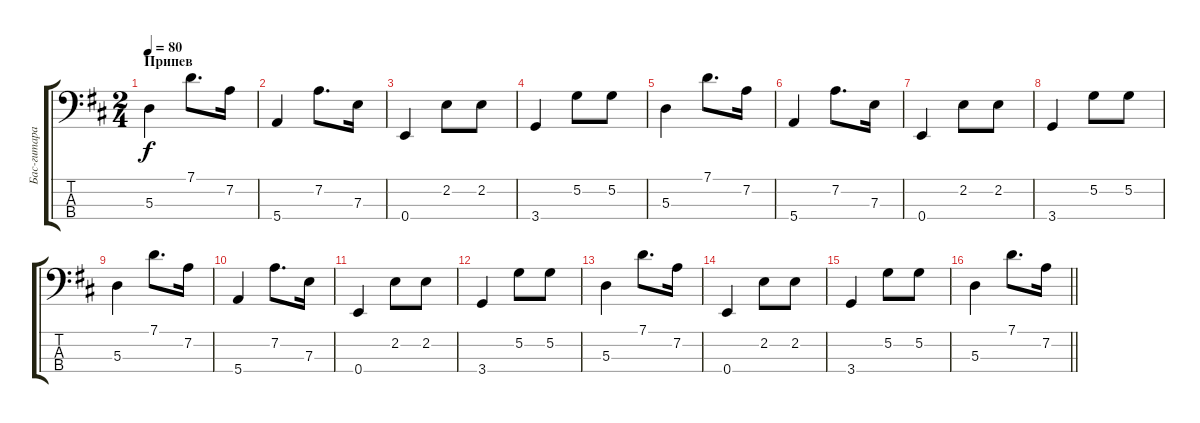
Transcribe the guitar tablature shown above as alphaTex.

\track ("Бас-гитара" "Бас-гитара") {instrument electricbassfinger}
\staff {score tabs}
\tuning (G2 D2 A1 E1) {hide}
\ts (2 4)
\section ("" "Припев")
\tempo 80
\clef f4
\ks d
5.3.4{dy f} 7.1.8{d} 7.2.16 |
5.4.4 7.2.8{d} 7.3.16 |
0.4.4 2.2.8 2.2.8 |
3.4.4 5.2.8 5.2.8 |
5.3.4 7.1.8{d} 7.2.16 |
5.4.4 7.2.8{d} 7.3.16 |
0.4.4 2.2.8 2.2.8 |
3.4.4 5.2.8 5.2.8 |
5.3.4 7.1.8{d} 7.2.16 |
5.4.4 7.2.8{d} 7.3.16 |
0.4.4 2.2.8 2.2.8 |
3.4.4 5.2.8 5.2.8 |
5.3.4 7.1.8{d} 7.2.16 |
0.4.4 2.2.8 2.2.8 |
3.4.4 5.2.8 5.2.8 |
\barLineRight lightlight
5.3.4 7.1.8{d} 7.2.16
